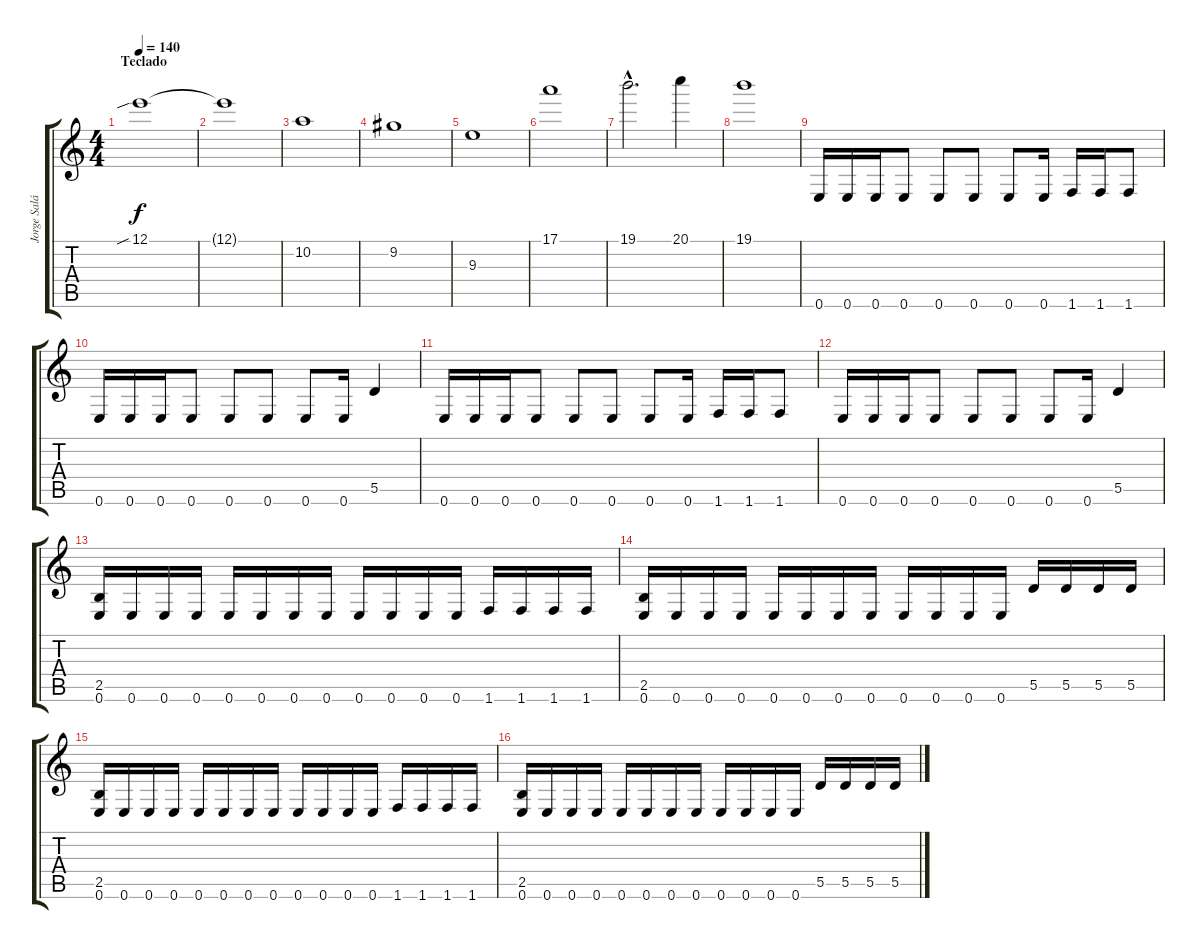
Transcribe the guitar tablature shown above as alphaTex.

\track ("Jorge Salán" "Jorge Salá") {instrument distortionguitar}
\staff {score tabs}
\tuning (E4 B3 G3 D3 A2 E2) {hide}
\ts (4 4)
\section ("" "Teclado")
\tempo 140
\clef g2
\ks c
12.1{sib}.1{dy f instrument overdrivenguitar} |
12.1{t}.1 |
10.2.1 |
9.2.1 |
9.3.1 |
17.1.1 |
19.1{hac}.2{d} 20.1.4 |
19.1.1 |
0.6.16{volume 12 instrument distortionguitar} 0.6.16 0.6.16 0.6.8 0.6.8 0.6.8 0.6.8 0.6.16 1.6.16 1.6.16 1.6.8 |
0.6.16 0.6.16 0.6.16 0.6.8 0.6.8 0.6.8 0.6.8 0.6.16 5.5.4 |
0.6.16 0.6.16 0.6.16 0.6.8 0.6.8 0.6.8 0.6.8 0.6.16 1.6.16 1.6.16 1.6.8 |
0.6.16 0.6.16 0.6.16 0.6.8 0.6.8 0.6.8 0.6.8 0.6.16 5.5.4 |
(2.5 0.6).16 0.6.16 0.6.16 0.6.16 0.6.16 0.6.16 0.6.16 0.6.16 0.6.16 0.6.16 0.6.16 0.6.16 1.6.16 1.6.16 1.6.16 1.6.16 |
(2.5 0.6).16 0.6.16 0.6.16 0.6.16 0.6.16 0.6.16 0.6.16 0.6.16 0.6.16 0.6.16 0.6.16 0.6.16 5.5.16 5.5.16 5.5.16 5.5.16 |
(2.5 0.6).16 0.6.16 0.6.16 0.6.16 0.6.16 0.6.16 0.6.16 0.6.16 0.6.16 0.6.16 0.6.16 0.6.16 1.6.16 1.6.16 1.6.16 1.6.16 |
(2.5 0.6).16 0.6.16 0.6.16 0.6.16 0.6.16 0.6.16 0.6.16 0.6.16 0.6.16 0.6.16 0.6.16 0.6.16 5.5.16 5.5.16 5.5.16 5.5.16
